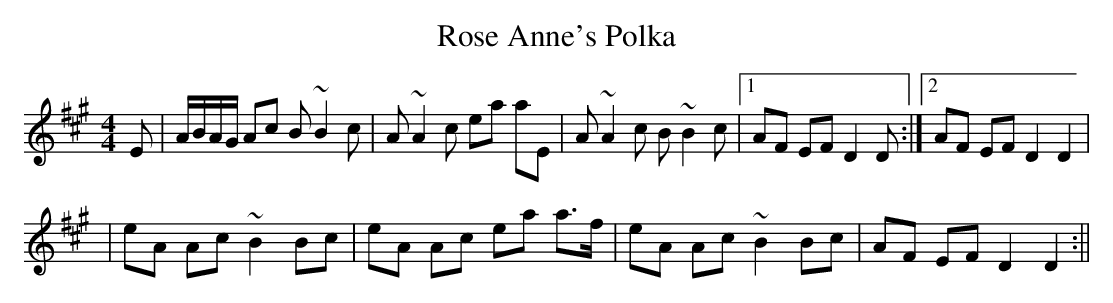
X:1
T:Rose Anne's Polka
M:4/4
L:1/8
K:A
E|A/2B/2A/2G/2 Ac B~B2c|A~A2c ea aE|A~A2c B~B2c|1AF EF D2D:|2AF EF D2D2|
|eA Ac ~B2Bc|eA Ac ea a3/2f/2|eA Ac ~B2Bc|AF EF D2D2:||
